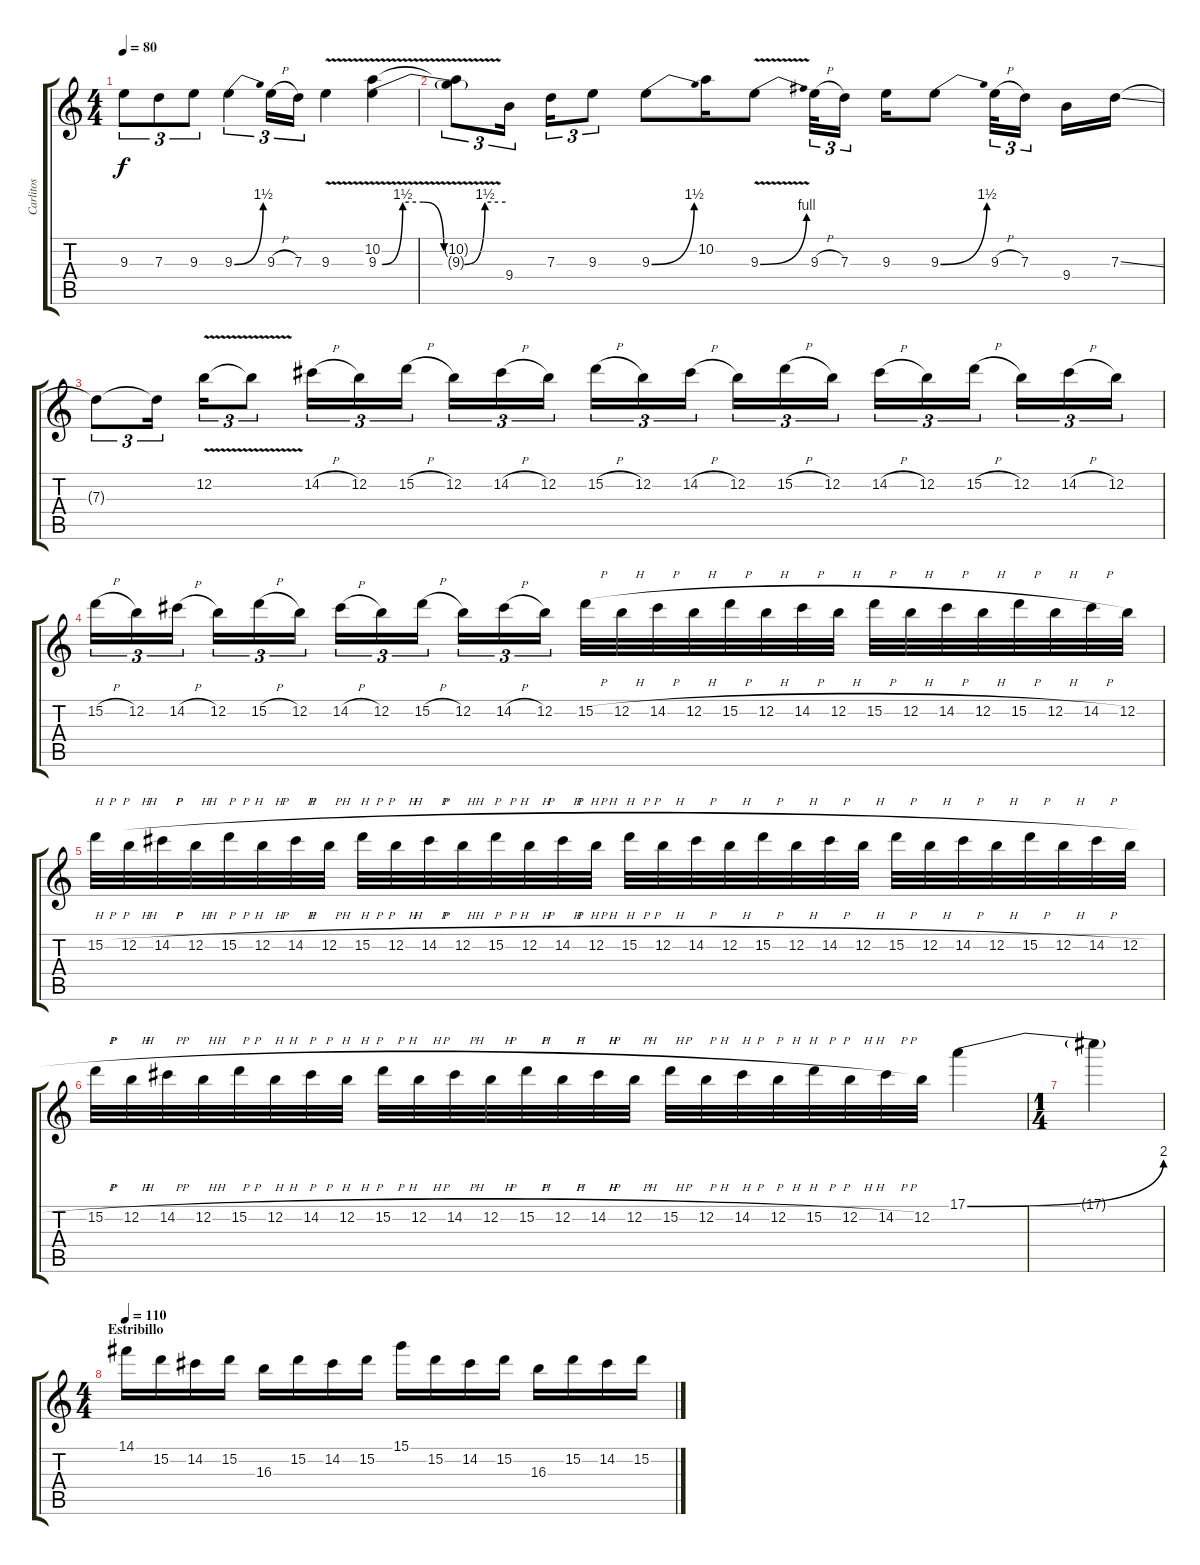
\track ("Carlitos" "Carlitos") {instrument distortionguitar}
\staff {score tabs}
\tuning (E4 B3 G3 D3 A2 E2) {hide}
\ts (4 4)
\tempo 80
\clef g2
\ks c
9.3.8{tu (3 2) dy f} 7.3.8{tu (3 2)} 9.3.8{tu (3 2)} 9.3{be (bend 0 0 60 6)}.4{tu (3 2)} 9.3{h}.16{tu (3 2)} 7.3.16{tu (3 2)} 9.3{v}.4 (10.2{v} 9.3{be (custom 0 0 10 6 20 6 30 0 40 0 50 6 60 6) v}).4 |
(10.2{t} 9.3{t}).8{tu (3 2)} 9.4.16{tu (3 2)} 7.3.16{tu (3 2)} 9.3.8{tu (3 2)} 9.3{be (bend 0 0 60 6)}.8 10.2.16 9.3{be (bend 0 0 60 4) v}.8 9.3{h}.32{tu (3 2)} 7.3.16{tu (3 2)} 9.3.16 9.3{be (bend 0 0 60 6)}.8 9.3{h}.32{tu (3 2)} 7.3.16{tu (3 2)} 9.4.16 7.3{ss}.16 |
7.3{t}.8{tu (3 2)} 7.3{t}.16{tu (3 2)} 12.2{v}.16{tu (3 2)} 12.2{t}.8{tu (3 2)} 14.2{h}.16{tu (3 2)} 12.2.16{tu (3 2)} 15.2{h}.16{tu (3 2)} 12.2.16{tu (3 2)} 14.2{h}.16{tu (3 2)} 12.2.16{tu (3 2)} 15.2{h}.16{tu (3 2)} 12.2.16{tu (3 2)} 14.2{h}.16{tu (3 2)} 12.2.16{tu (3 2)} 15.2{h}.16{tu (3 2)} 12.2.16{tu (3 2)} 14.2{h}.16{tu (3 2)} 12.2.16{tu (3 2)} 15.2{h}.16{tu (3 2)} 12.2.16{tu (3 2)} 14.2{h}.16{tu (3 2)} 12.2.16{tu (3 2)} |
15.2{h}.16{tu (3 2)} 12.2.16{tu (3 2)} 14.2{h}.16{tu (3 2)} 12.2.16{tu (3 2)} 15.2{h}.16{tu (3 2)} 12.2.16{tu (3 2)} 14.2{h}.16{tu (3 2)} 12.2.16{tu (3 2)} 15.2{h}.16{tu (3 2)} 12.2.16{tu (3 2)} 14.2{h}.16{tu (3 2)} 12.2.16{tu (3 2)} 15.2{h}.32 12.2{h}.32 14.2{h}.32 12.2{h}.32 15.2{h}.32 12.2{h}.32 14.2{h}.32 12.2{h}.32 15.2{h}.32 12.2{h}.32 14.2{h}.32 12.2{h}.32 15.2{h}.32 12.2{h}.32 14.2{h}.32 12.2.32 |
15.2{h}.32 12.2{h}.32 14.2{h}.32 12.2{h}.32 15.2{h}.32 12.2{h}.32 14.2{h}.32 12.2{h}.32 15.2{h}.32 12.2{h}.32 14.2{h}.32 12.2{h}.32 15.2{h}.32 12.2{h}.32 14.2{h}.32 12.2{h}.32 15.2{h}.32 12.2{h}.32 14.2{h}.32 12.2{h}.32 15.2{h}.32 12.2{h}.32 14.2{h}.32 12.2{h}.32 15.2{h}.32 12.2{h}.32 14.2{h}.32 12.2{h}.32 15.2{h}.32 12.2{h}.32 14.2{h}.32 12.2{h}.32 |
15.2{h}.32 12.2{h}.32 14.2{h}.32 12.2{h}.32 15.2{h}.32 12.2{h}.32 14.2{h}.32 12.2{h}.32 15.2{h}.32 12.2{h}.32 14.2{h}.32 12.2{h}.32 15.2{h}.32 12.2{h}.32 14.2{h}.32 12.2{h}.32 15.2{h}.32 12.2{h}.32 14.2{h}.32 12.2{h}.32 15.2{h}.32 12.2{h}.32 14.2{h}.32 12.2.32 17.1{be (bend 0 0 60 8)}.4 |
\ts (1 4)
17.1{t}.4 |
\ts (4 4)
\section ("" "Estribillo")
\tempo 110
14.1.16 15.2.16 14.2.16 15.2.16 16.3.16 15.2.16 14.2.16 15.2.16 15.1.16 15.2.16 14.2.16 15.2.16 16.3.16 15.2.16 14.2.16 15.2.16
